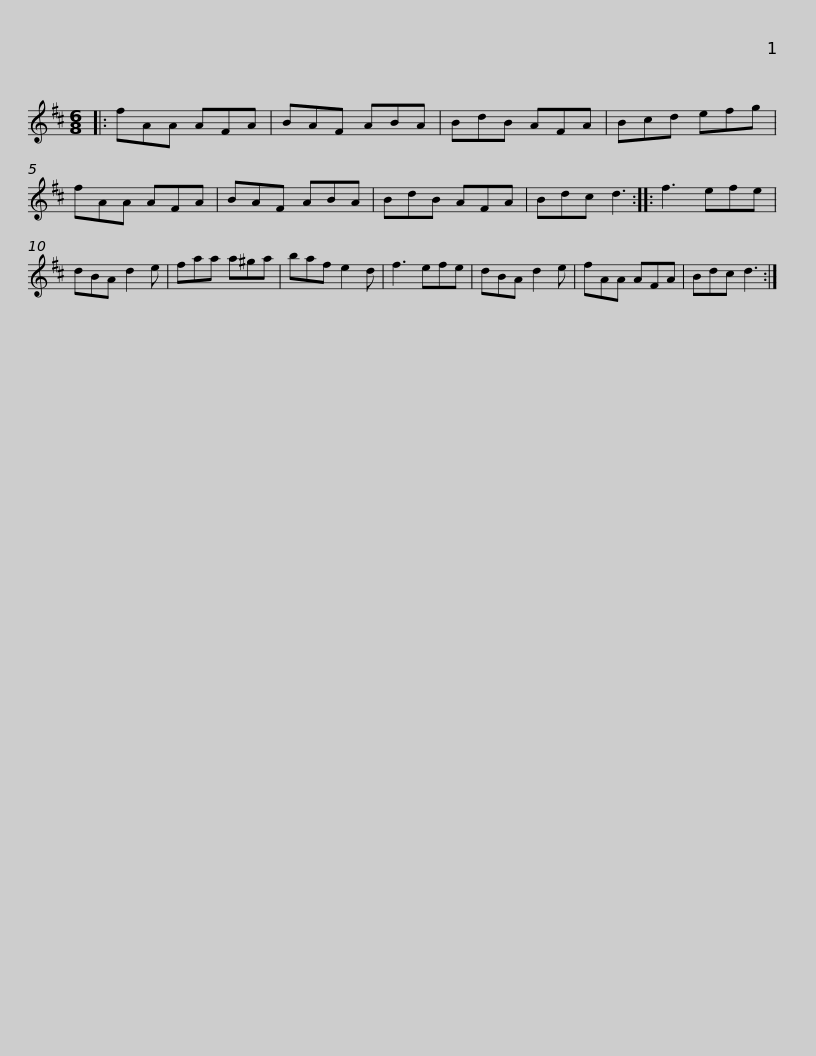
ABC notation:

X:1
L:1/8
M:6/8
I:linebreak $
K:D
V:1 treble
V:1
|: fAA AFA | BAF ABA | BdB AFA | Bcd efg | fAA AFA | %5
 BAF ABA | BdB AFA |$ Bdc d3 :: f3 efe | dBA d2 e | %10
 faa a^ga | baf e2 d | f3 efe | dBA d2 e | fAA AFA |$ %15
 Bdc d3 :| %16
